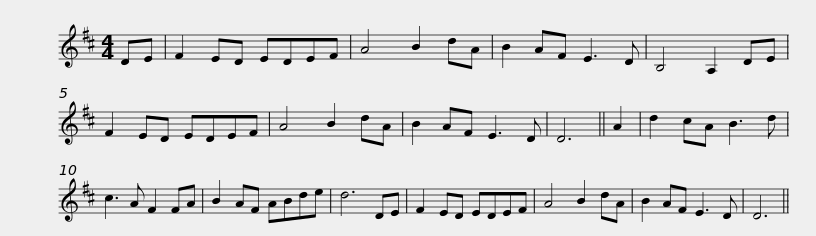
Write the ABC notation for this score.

X:1
L:1/8
M:4/4
I:linebreak $
K:D
V:1 treble
V:1
 DE | F2 ED EDEF | A4 B2 dA | B2 AF E3 D | B,4 A,2 DE | %5
 F2 ED EDEF | A4 B2 dA | B2 AF E3 D |$ D6 || A2 | %10
 d2 cA B3 d | c3 A F2 FA | B2 AF ABde | d6 DE | F2 ED EDEF | %15
 A4 B2 dA | B2 AF E3 D |$ D6 || %18
